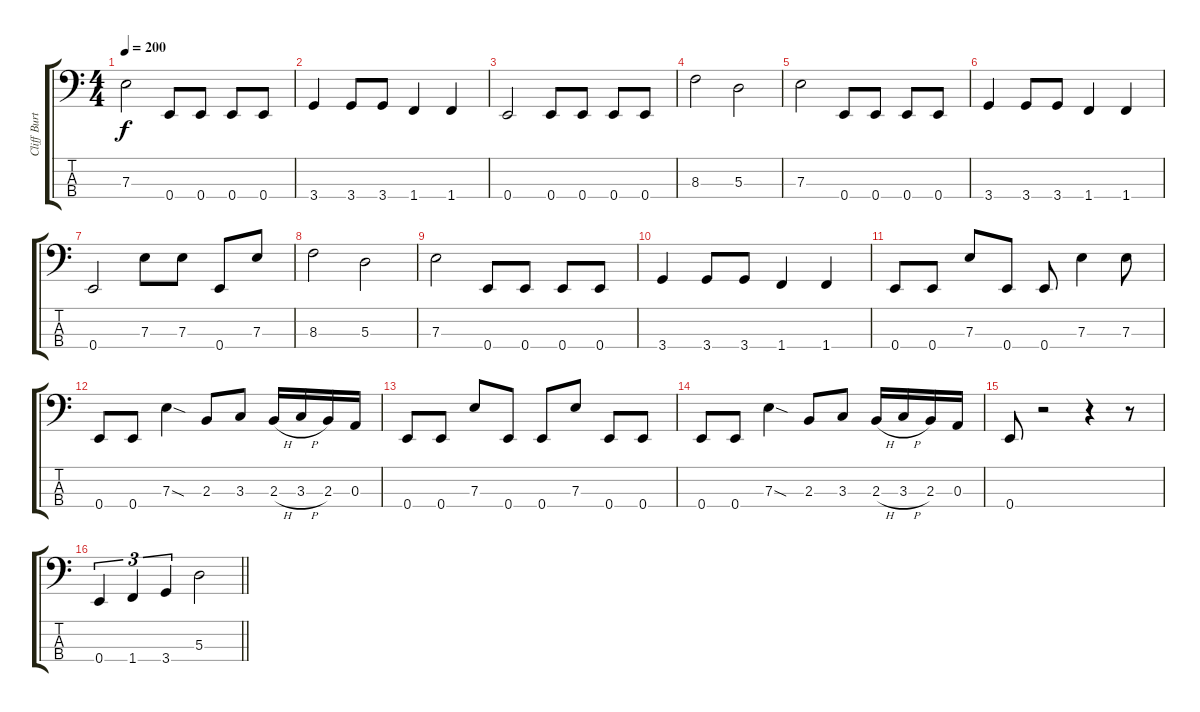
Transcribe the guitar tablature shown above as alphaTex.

\track ("Cliff Burton (Bass)" "Cliff Burt") {instrument electricbassfinger}
\staff {score tabs}
\tuning (G2 D2 A1 E1) {hide}
\ts (4 4)
\tempo 200
\clef f4
\ks c
7.3.2{dy f} 0.4.8 0.4.8 0.4.8 0.4.8 |
3.4.4 3.4.8 3.4.8 1.4.4 1.4.4 |
0.4.2 0.4.8 0.4.8 0.4.8 0.4.8 |
8.3.2 5.3.2 |
7.3.2 0.4.8 0.4.8 0.4.8 0.4.8 |
3.4.4 3.4.8 3.4.8 1.4.4 1.4.4 |
0.4.2 7.3.8 7.3.8 0.4.8 7.3.8 |
8.3.2 5.3.2 |
7.3.2 0.4.8 0.4.8 0.4.8 0.4.8 |
3.4.4 3.4.8 3.4.8 1.4.4 1.4.4 |
0.4.8 0.4.8 7.3.8 0.4.8 0.4.8 7.3.4 7.3.8 |
0.4.8 0.4.8 7.3{sod}.4 2.3.8 3.3.8 2.3{h}.16 3.3{h}.16 2.3.16 0.3.16 |
0.4.8 0.4.8 7.3.8 0.4.8 0.4.8 7.3.8 0.4.8 0.4.8 |
0.4.8 0.4.8 7.3{sod}.4 2.3.8 3.3.8 2.3{h}.16 3.3{h}.16 2.3.16 0.3.16 |
0.4.8 r.2 r.4 r.8 |
\barLineRight lightlight
0.4.4{tu (3 2)} 1.4.4{tu (3 2)} 3.4.4{tu (3 2)} 5.3.2
